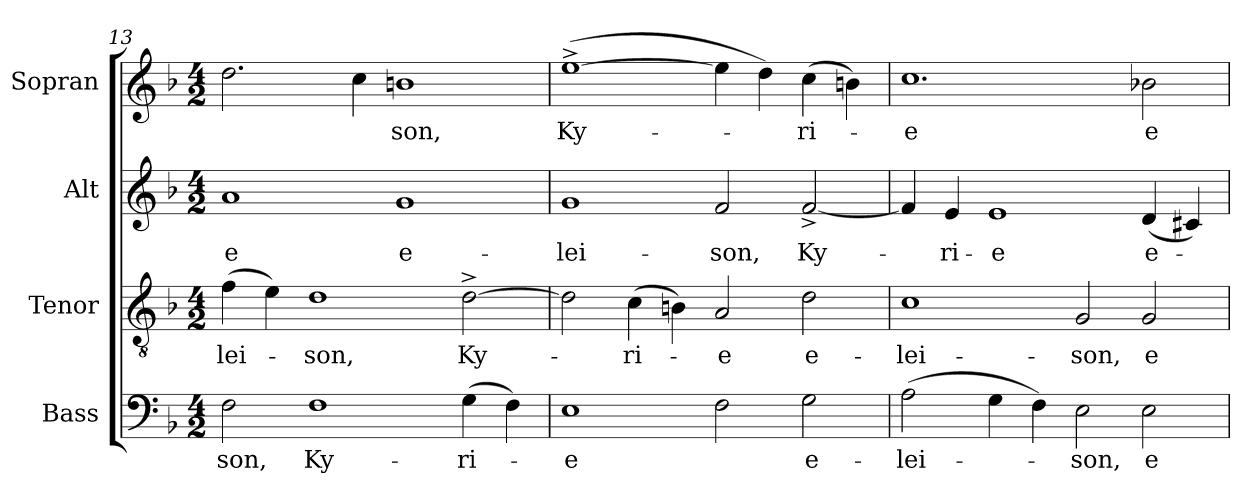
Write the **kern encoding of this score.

**kern	**text	**kern	**text	**kern	**text	**kern	**text
*part4	*part4	*part3	*part3	*part2	*part2	*part1	*part1
*staff4	*staff4	*staff3	*staff3	*staff2	*staff2	*staff1	*staff1
*I"Bass	*	*I"Tenor	*	*I"Alt	*	*I"Sopran	*
*I'B.	*	*I'T.	*	*I'A.	*	*I'S.	*
*clefF4	*	*clefGv2	*	*clefG2	*	*clefG2	*
*k[b-]	*	*k[b-]	*	*k[b-]	*	*k[b-]	*
*F:	*	*F:	*	*F:	*	*F:	*
*M4/2	*	*M4/2	*	*M4/2	*	*M4/2	*
=13	=13	=13	=13	=13	=13	=13	=13
!	!LO:LY:b	!	!LO:LY:b	!	!LO:LY:b	!	!
2F\	-son,	(>4f\	-lei-	1a	-e	2.dd\	.
.	.	4e\)	.	.	.	.	.
!	!LO:LY:b	!	!LO:LY:b	!	!	!	!
1F	Ky-	1d	-son,	.	.	.	.
.	.	.	.	.	.	4cc\	.
!	!	!	!	!	!LO:LY:b	!	!LO:LY:b
.	.	.	.	1g	e-	1bn	-son,
!	!LO:LY:b	!	!LO:LY:b	!	!	!	!
(>4G\	-ri-	[2d^>\	Ky-	.	.	.	.
4F\)	.	.	.	.	.	.	.
!!LO:PB:g=z
=14	=14	=14	=14	=14	=14	=14	=14
!	!LO:LY:b	!	!	!	!LO:LY:b	!	!LO:LY:b
1E	-e	2d\]	.	1g	-lei-	(>[1ee^>	Ky-
!	!	!	!LO:LY:b	!	!	!	!
.	.	(>4c\	-ri-	.	.	.	.
.	.	4Bn\)	.	.	.	.	.
!	!	!	!LO:LY:b	!	!LO:LY:b	!	!
2F\	.	2A/	-e	2f/	-son,	4ee\]	.
.	.	.	.	.	.	4dd\)	.
!	!LO:LY:b	!	!LO:LY:b	!	!LO:LY:b	!	!LO:LY:b
2G\	e-	2d\	e-	[2f^</	Ky-	(>4cc\	-ri-
.	.	.	.	.	.	4bn\)	.
=15	=15	=15	=15	=15	=15	=15	=15
!	!LO:LY:b	!	!LO:LY:b	!	!	!	!LO:LY:b
(>2A\	-lei-	1c	-lei-	4f/]	.	1.cc	-e
!	!	!	!	!	!LO:LY:b	!	!
.	.	.	.	4e/	-ri-	.	.
!	!	!	!	!	!LO:LY:b	!	!
4G\	.	.	.	1e	-e	.	.
4F\)	.	.	.	.	.	.	.
!	!LO:LY:b	!	!LO:LY:b	!	!	!	!
2E\	-son,	2G/	-son,	.	.	.	.
!	!LO:LY:b	!	!LO:LY:b	!	!LO:LY:b	!	!LO:LY:b
2E\	e-	2G/	e-	(<4d/	e-	2b-X\	e-
.	.	.	.	4c#X/)	.	.	.
=	=	=	=	=	=	=	=
*-	*-	*-	*-	*-	*-	*-	*-
